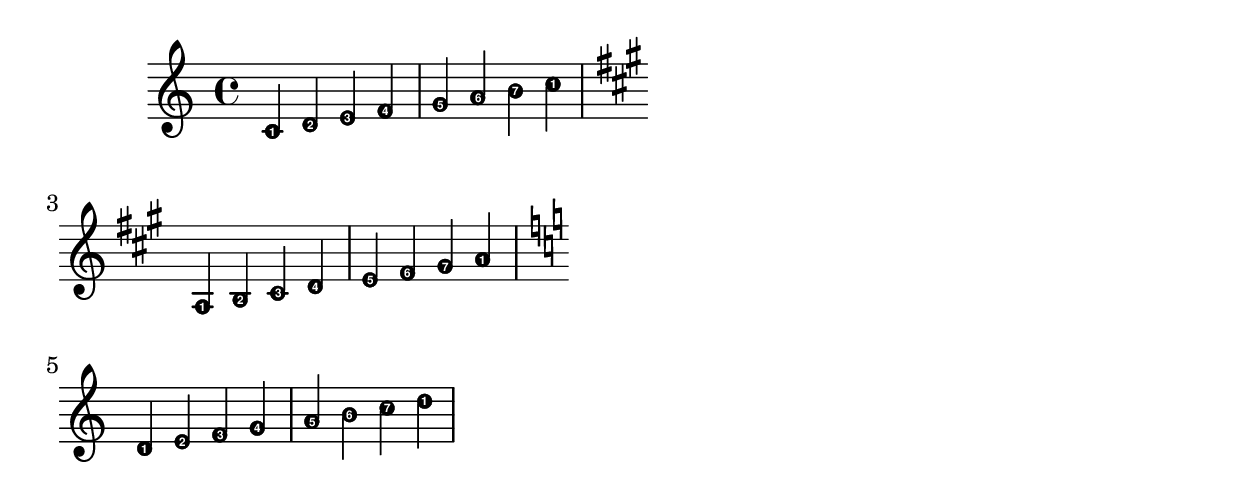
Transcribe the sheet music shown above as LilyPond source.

\version "2.13.11"

\header {
  lsrtags = "pitches"
  texidoc = "
Easy notation note heads use the @code{note-names} property
of the @code{NoteHead} object to determine what appears inside
the note head.  By overriding this property, it is possible
to print numbers representing the scale-degree.

A simple engraver can be created to do this for every note head
object it sees.
"
  doctitle = "Numbers as easy note heads"
}

#(define Ez_numbers_engraver
   (list
    (cons 'acknowledgers
          (list
           (cons 'note-head-interface
                 (lambda (engraver grob source-engraver)
                   (let* ((context (ly:translator-context engraver))
                          (tonic-pitch (ly:context-property context 'tonic))
                          (tonic-name (ly:pitch-notename tonic-pitch))
                          (grob-pitch
                           (ly:event-property (event-cause grob) 'pitch))
                          (grob-name (ly:pitch-notename grob-pitch))
                          (delta (modulo (- grob-name tonic-name) 7))
                          (note-names
                           (make-vector 7 (number->string (1+ delta)))))
                     (ly:grob-set-property! grob 'note-names note-names))))))))

#(set-global-staff-size 26)

\layout {
  ragged-right = ##t
  \context {
    \Voice
    \consists \Ez_numbers_engraver
  }
}

\relative c' {
  \easyHeadsOn
  c4 d e f
  g4 a b c \break

  \key a \major
  a,4 b cis d
  e4 fis gis a \break

  \key d \dorian
  d,4 e f g
  a4 b c d
}
